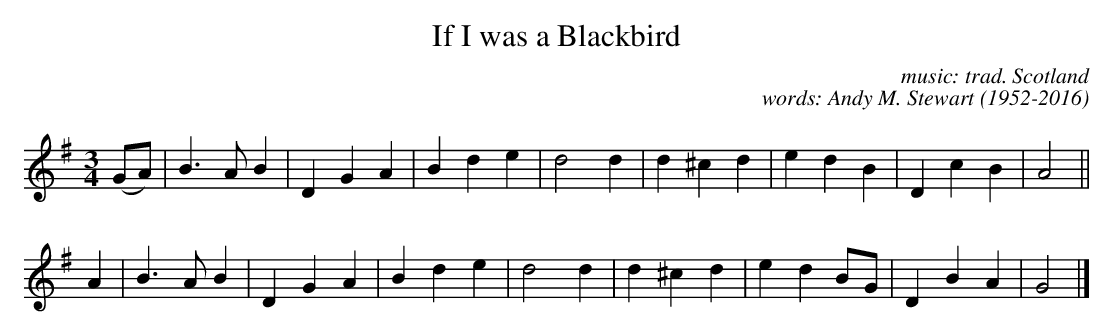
X:1
T: If I was a Blackbird
C: music: trad. Scotland
C: words: Andy M. Stewart (1952-2016)
M: 3/4
L: 1/8
K: G
(GA) |\
B3 A B2 | D2 G2 A2 | B2 d2 e2 | d4 d2 |\
d2 ^c2 d2 | e2 d2 B2 | D2 c2 B2 | A4 ||
A2 |\
B3 A B2 | D2 G2 A2 | B2 d2 e2 | d4 d2 |\
d2 ^c2 d2 | e2 d2B-G | D2 B2 A2 | G4 |]
